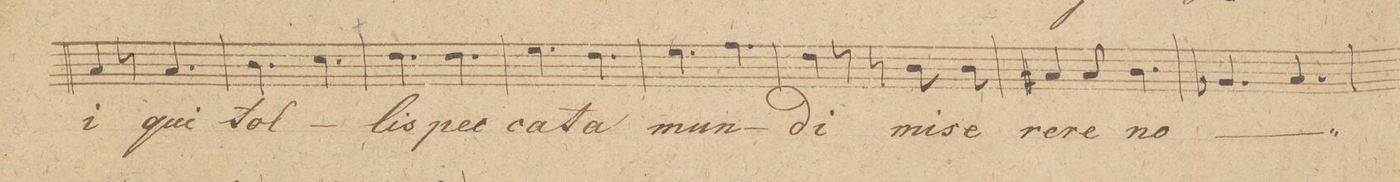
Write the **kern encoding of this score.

**kern	**text	**dynam
*I"Baſso 2do	*	*
*clefF4	*	*
*k[]	*	*
*M6/8	*	*
4C/	-i	.
8r	.	.
4.C/	qui	.
=45	=45	=45
4.D\	tol-	.
4.E\	.	.
=46	=46	=46
4.F\	-lis	.
4.F\	pec-	.
=47	=47	=47
4.G\	-ca-	.
4.F\	-ta	.
=48	=48	=48
4.G\	mun-	.
4.A\	.	.
=49	=49	=49
4F\	-di	.
8r	.	.
8r	.	.
8D\	mi-	.
8D\	-se-	.
=50	=50	=50
4C#X/	-re-	.
8C#/	-re	.
4.D\	no-	.
=51	=51	=51
4.BB-X/	.	.
4.C/	.	.
=52	=52	=52
*-	*-	*-
